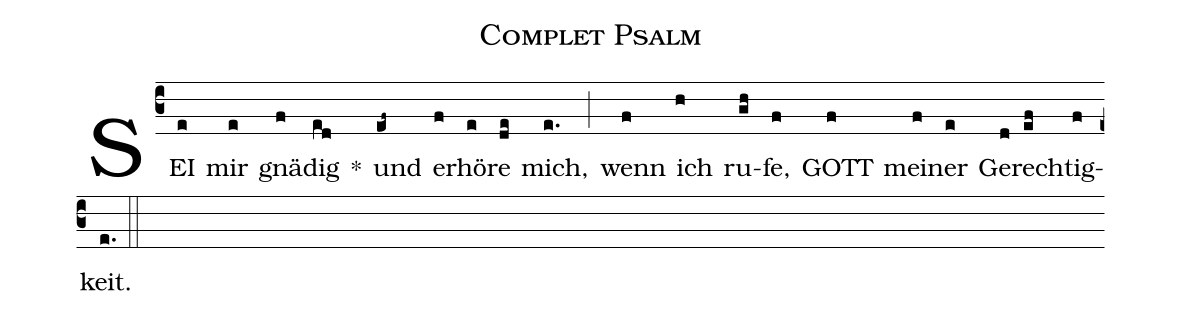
name: Complet Psalm;
%%
(c3) SEI(e) mir(e) gnä(f)dig(ed) *() und(ef~) er(f)hö(e)re(de) mich,(e.) (;) wenn(f) ich(h) ru(gh)fe,(f) GOTT(f) mei(f)ner(e) Ge(d)rech(ef)tig(f)keit.(e.) (::)
